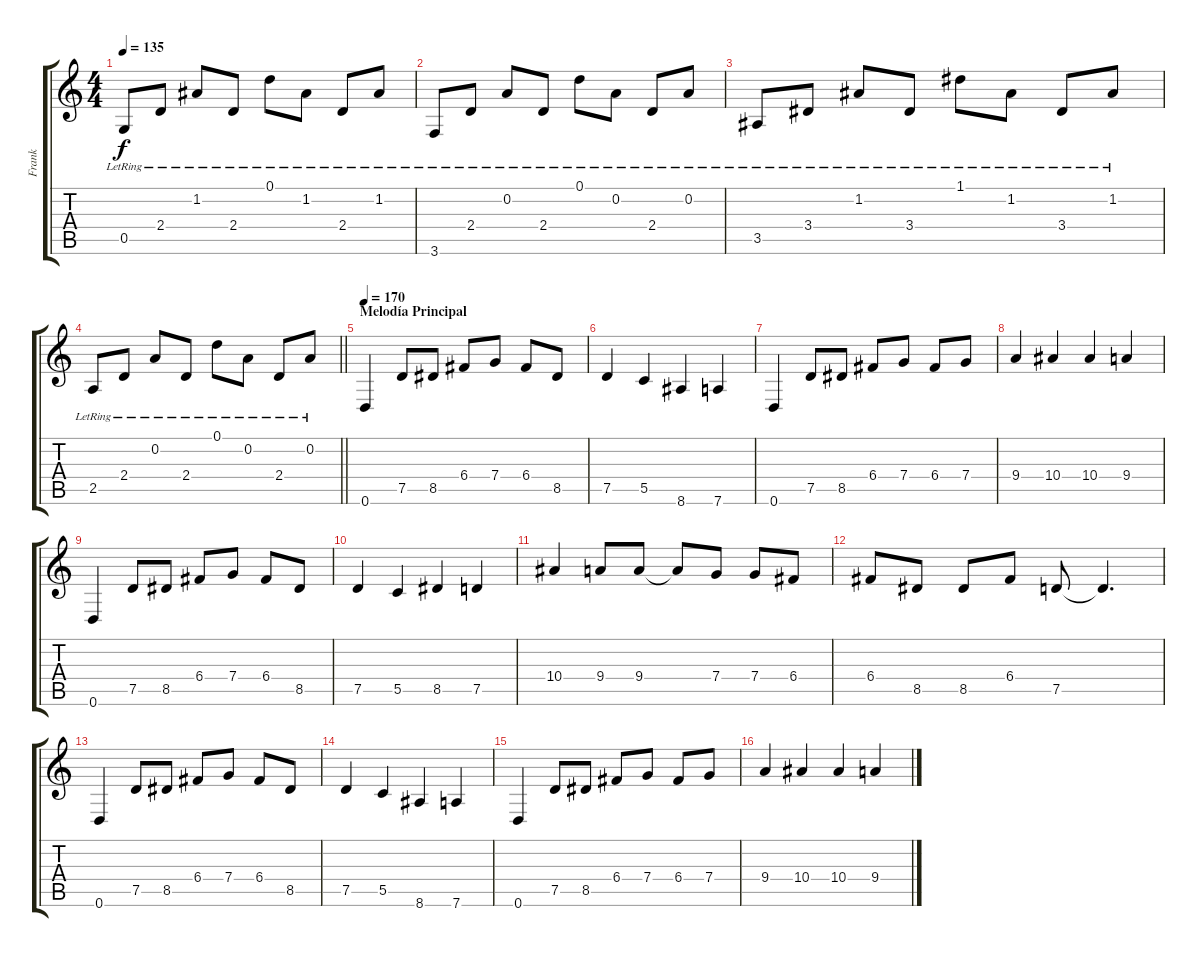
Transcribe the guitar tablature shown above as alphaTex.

\track ("Frank" "Frank") {instrument electricguitarclean}
\staff {score tabs}
\tuning (D4 A3 F3 C3 G2 D2) {hide}
\ts (4 4)
\tempo 135
\clef g2
\ks c
0.5{lr}.8{dy f} 2.4{lr}.8 1.2{lr}.8 2.4{lr}.8 0.1{lr}.8 1.2{lr}.8 2.4{lr}.8 1.2{lr}.8 |
3.6{lr}.8 2.4{lr}.8 0.2{lr}.8 2.4{lr}.8 0.1{lr}.8 0.2{lr}.8 2.4{lr}.8 0.2{lr}.8 |
3.5{lr}.8 3.4{lr}.8 1.2{lr}.8 3.4{lr}.8 1.1{lr}.8 1.2{lr}.8 3.4{lr}.8 1.2{lr}.8 |
\barLineRight lightlight
2.5{lr}.8 2.4{lr}.8 0.2{lr}.8 2.4{lr}.8 0.1{lr}.8 0.2{lr}.8 2.4{lr}.8 0.2{lr}.8 |
\section ("" "Melodía Principal")
\tempo 170
0.6.4{instrument distortionguitar} 7.5.8 8.5.8 6.4.8 7.4.8 6.4.8 8.5.8 |
7.5.4 5.5.4 8.6.4 7.6.4 |
0.6.4 7.5.8 8.5.8 6.4.8 7.4.8 6.4.8 7.4.8 |
9.4.4 10.4.4 10.4.4 9.4.4 |
0.6.4 7.5.8 8.5.8 6.4.8 7.4.8 6.4.8 8.5.8 |
7.5.4 5.5.4 8.5.4 7.5.4 |
10.4.4 9.4.8 9.4.8 9.4{t}.8 7.4.8 7.4.8 6.4.8 |
6.4.8 8.5.8 8.5.8 6.4.8 7.5.8 7.5{t}.4{d} |
0.6.4 7.5.8 8.5.8 6.4.8 7.4.8 6.4.8 8.5.8 |
7.5.4 5.5.4 8.6.4 7.6.4 |
0.6.4 7.5.8 8.5.8 6.4.8 7.4.8 6.4.8 7.4.8 |
9.4.4 10.4.4 10.4.4 9.4.4
